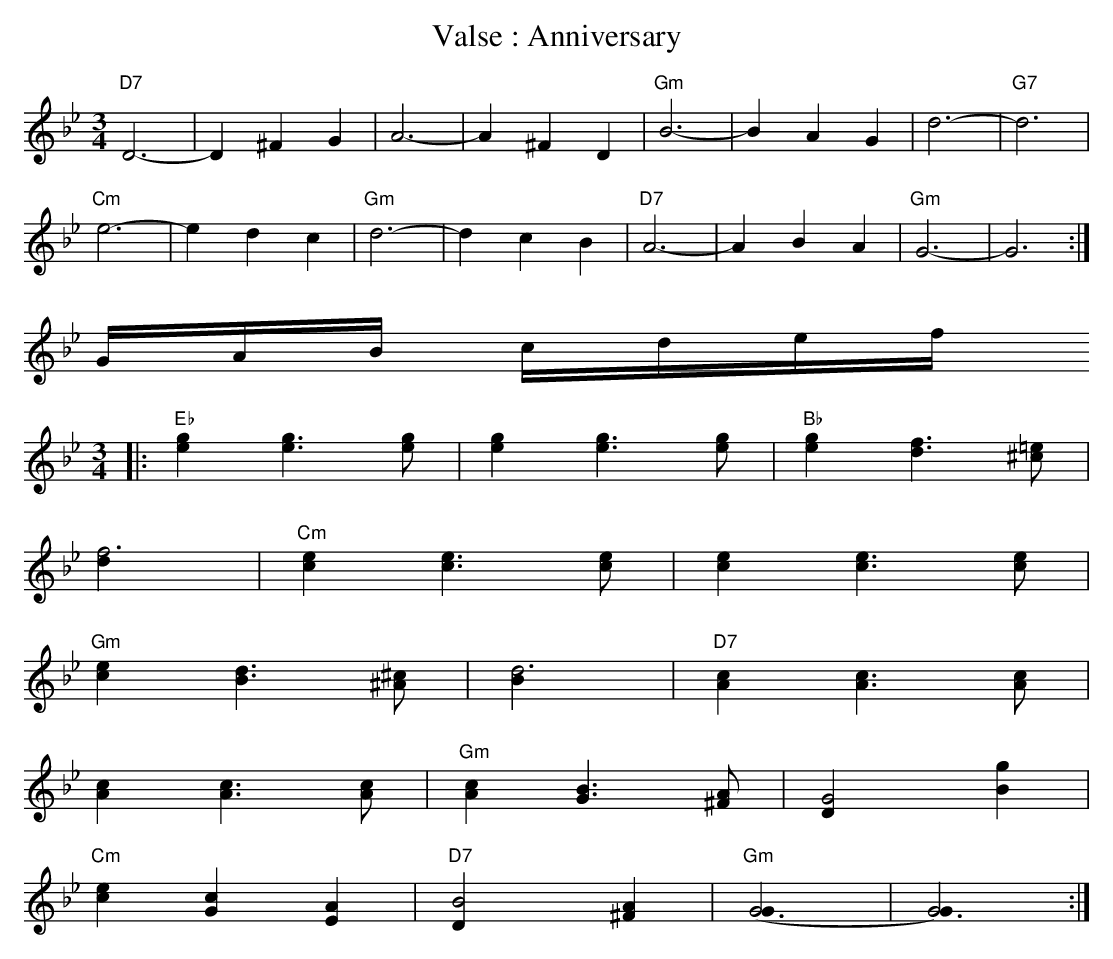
X:1
T:Valse : Anniversary
E:12
L: 1/4
M: 3/4
K: Bb
"D7"D3- |D ^F G | A3- | A ^F D | "Gm"B3- | B A G | d3- | "G7"d3 |
"Cm"e3- | e d c | "Gm"d3- | d c B | "D7"A3- | A B A | "Gm"G3- | G3 :|
G/4A/4B/4 c/4d/4e/4f/4
L: 1/8
M: 3/4
K: Bb
|: "Eb"[g2e2] [g3e3] [ge] | [g2e2] [g3e3] [ge] | "Bb"[g2e2] [f3d3] [=e^c] |
[f6d2] | "Cm"[e2c2] [e3c3] [ec] | [e2c2] [e3c3] [ec] |
"Gm"[e2c2] [d3B3] [^c^A] | [d6B2] | "D7"[c2A2] [c3A3] [cA] |
[c2A2] [c3A3] [cA] | "Gm"[c2A2] [B3G3] [A^F] | [G4D2] [g2B2] |
"Cm"[e2c2] [c2G2] [A2E2] | "D7"[B4D2] [A2^F2] | "Gm"[G6(G2] | [G6)G2] :|
